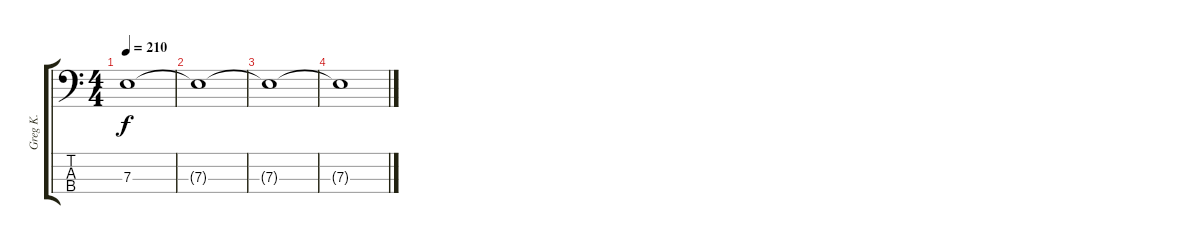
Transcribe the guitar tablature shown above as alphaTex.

\track ("Greg K." "Greg K.") {instrument electricbasspick}
\staff {score tabs}
\tuning (G2 D2 A1 E1) {hide}
\ts (4 4)
\tempo 210
\clef f4
\ks c
7.3{t}.1{dy f} |
7.3{t}.1 |
7.3{t}.1 |
7.3{t}.1
